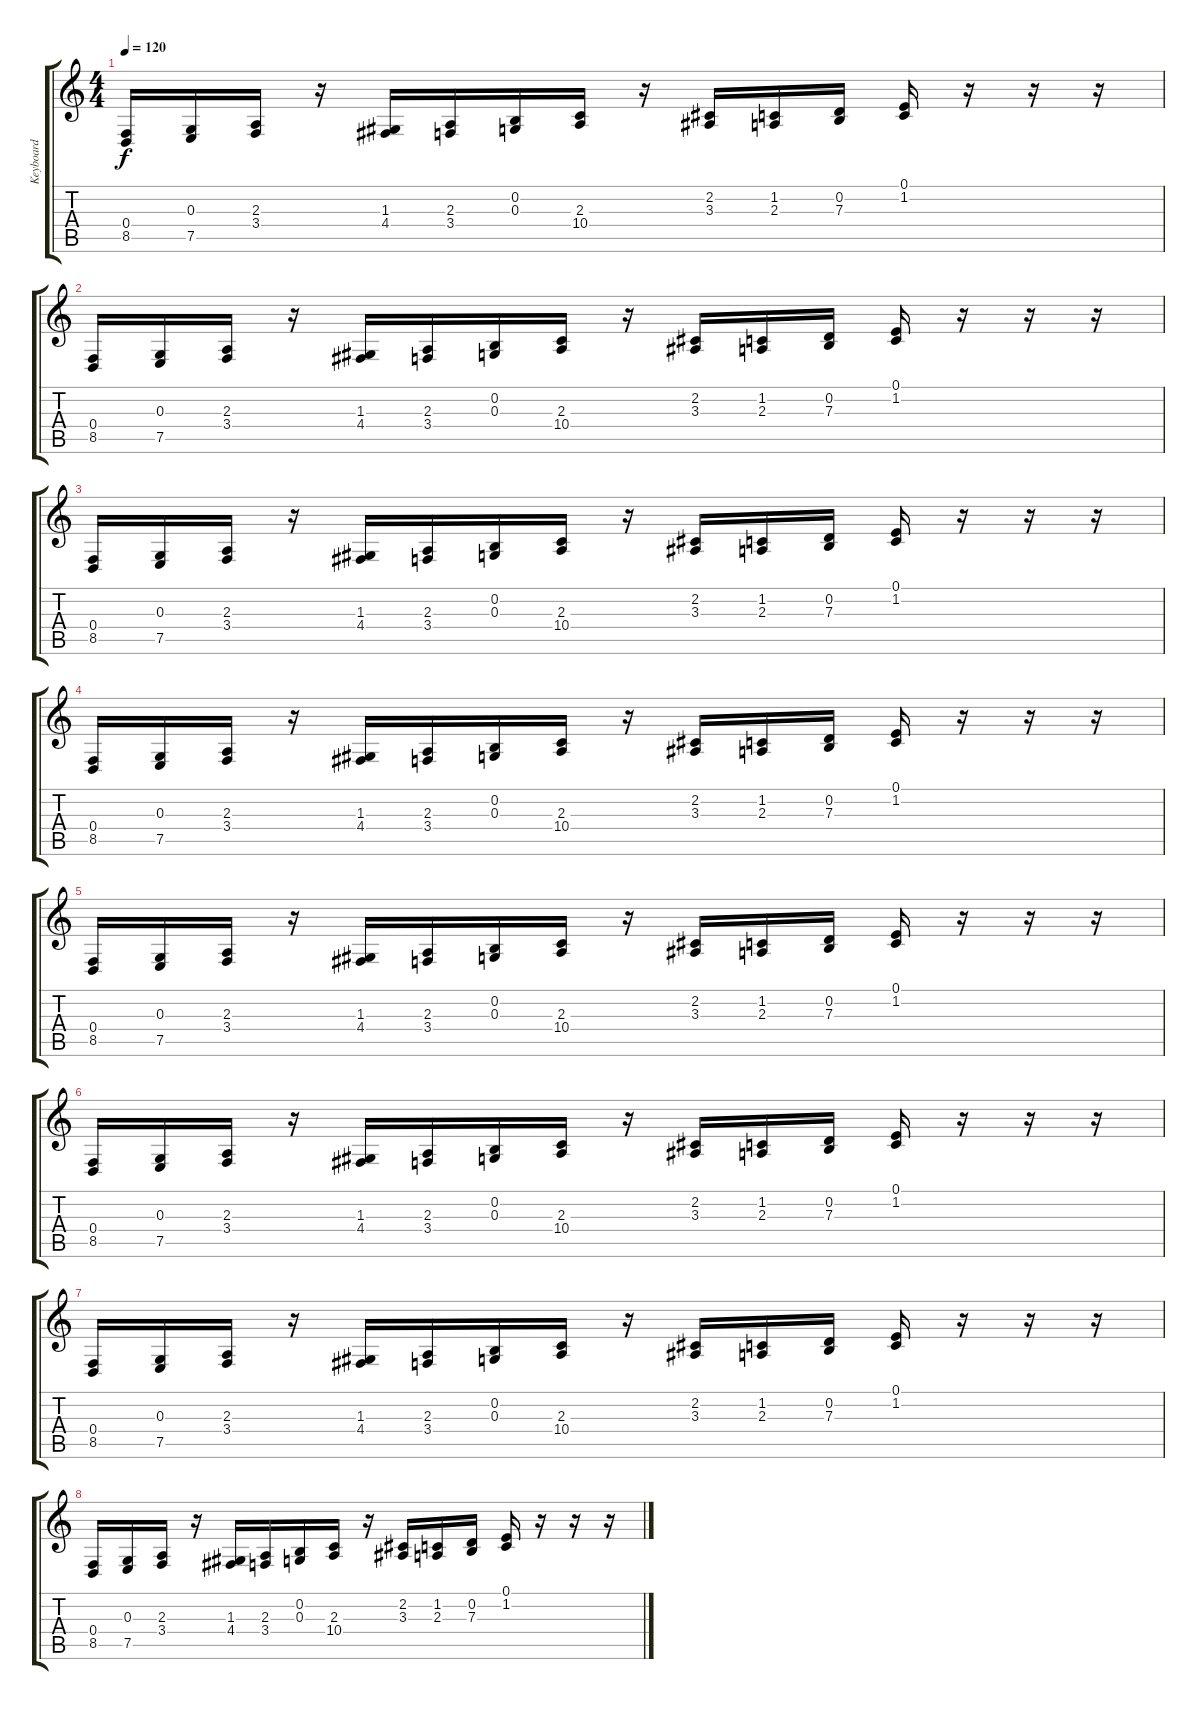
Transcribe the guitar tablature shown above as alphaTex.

\track ("Keyboard" "Keyboard") {instrument pad3polysynth}
\staff {score tabs}
\tuning (E4 B3 G3 D3 A2 E2) {hide}
\ts (4 4)
\tempo 120
\clef g2
\ks c
(0.4 8.5).16{dy f} (0.3 7.5).16 (2.3 3.4).16 r.16 (1.3 4.4).16 (2.3 3.4).16 (0.2 0.3).16 (2.3 10.4).16 r.16 (2.2 3.3).16 (1.2 2.3).16 (0.2 7.3).16 (0.1 1.2).16 r.16 r.16 r.16 |
(0.4 8.5).16 (0.3 7.5).16 (2.3 3.4).16 r.16 (1.3 4.4).16 (2.3 3.4).16 (0.2 0.3).16 (2.3 10.4).16 r.16 (2.2 3.3).16 (1.2 2.3).16 (0.2 7.3).16 (0.1 1.2).16 r.16 r.16 r.16 |
(0.4 8.5).16 (0.3 7.5).16 (2.3 3.4).16 r.16 (1.3 4.4).16 (2.3 3.4).16 (0.2 0.3).16 (2.3 10.4).16 r.16 (2.2 3.3).16 (1.2 2.3).16 (0.2 7.3).16 (0.1 1.2).16 r.16 r.16 r.16 |
(0.4 8.5).16 (0.3 7.5).16 (2.3 3.4).16 r.16 (1.3 4.4).16 (2.3 3.4).16 (0.2 0.3).16 (2.3 10.4).16 r.16 (2.2 3.3).16 (1.2 2.3).16 (0.2 7.3).16 (0.1 1.2).16 r.16 r.16 r.16 |
(0.4 8.5).16 (0.3 7.5).16 (2.3 3.4).16 r.16 (1.3 4.4).16 (2.3 3.4).16 (0.2 0.3).16 (2.3 10.4).16 r.16 (2.2 3.3).16 (1.2 2.3).16 (0.2 7.3).16 (0.1 1.2).16 r.16 r.16 r.16 |
(0.4 8.5).16 (0.3 7.5).16 (2.3 3.4).16 r.16 (1.3 4.4).16 (2.3 3.4).16 (0.2 0.3).16 (2.3 10.4).16 r.16 (2.2 3.3).16 (1.2 2.3).16 (0.2 7.3).16 (0.1 1.2).16 r.16 r.16 r.16 |
(0.4 8.5).16 (0.3 7.5).16 (2.3 3.4).16 r.16 (1.3 4.4).16 (2.3 3.4).16 (0.2 0.3).16 (2.3 10.4).16 r.16 (2.2 3.3).16 (1.2 2.3).16 (0.2 7.3).16 (0.1 1.2).16 r.16 r.16 r.16 |
(0.4 8.5).16 (0.3 7.5).16 (2.3 3.4).16 r.16 (1.3 4.4).16 (2.3 3.4).16 (0.2 0.3).16 (2.3 10.4).16 r.16 (2.2 3.3).16 (1.2 2.3).16 (0.2 7.3).16 (0.1 1.2).16 r.16 r.16 r.16
